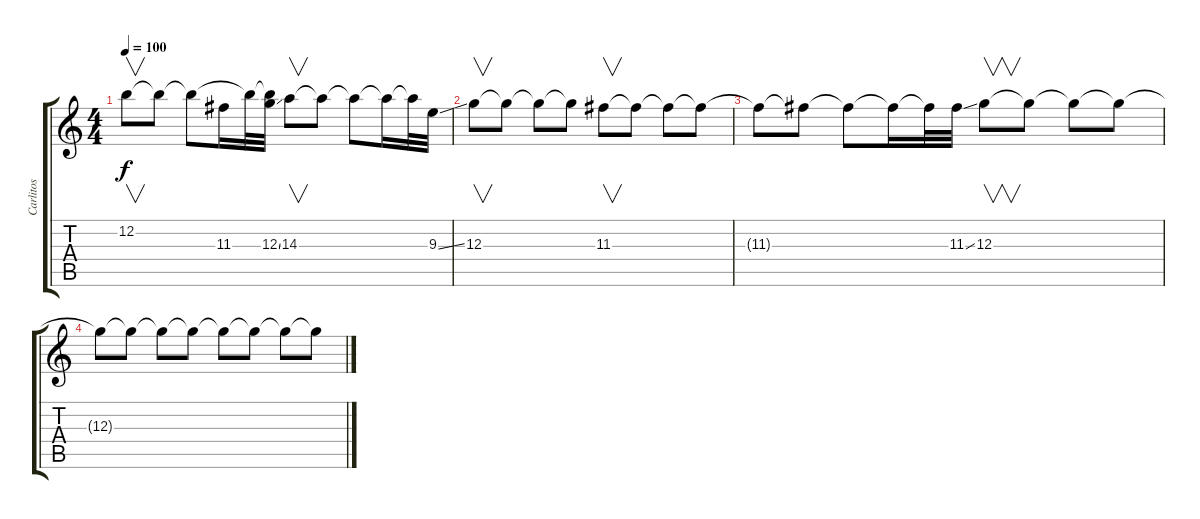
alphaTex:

\track ("Carlitos" "Carlitos") {instrument overdrivenguitar}
\staff {score tabs}
\tuning (E4 B3 G3 D3 A2 E2) {hide}
\ts (4 4)
\tempo 100
\clef g2
\ks c
12.2.8{v dy f} 12.2{t}.8 12.2{t}.8 11.3{t}.16 12.2{t}.32 (12.2{t} 12.3{ss}).32 14.3.8{v} 14.3{t}.8 14.3{t}.8 14.3{t}.16 14.3{t}.32 9.3{ss}.32 |
12.3.8{v} 12.3{t}.8 12.3{t}.8 12.3{t}.8 11.3.8{v} 11.3{t}.8 11.3{t}.8 11.3{t}.8 |
11.3{t}.8 11.3{t}.8 11.3{t}.8 11.3{t}.16 11.3{t}.32 11.3{ss}.32 12.3.8{v} 12.3{t}.8 12.3{t}.8 12.3{t}.8 |
12.3{t}.8{volume 0} 12.3{t}.8 12.3{t}.8 12.3{t}.8 12.3{t}.8 12.3{t}.8 12.3{t}.8 12.3{t}.8
